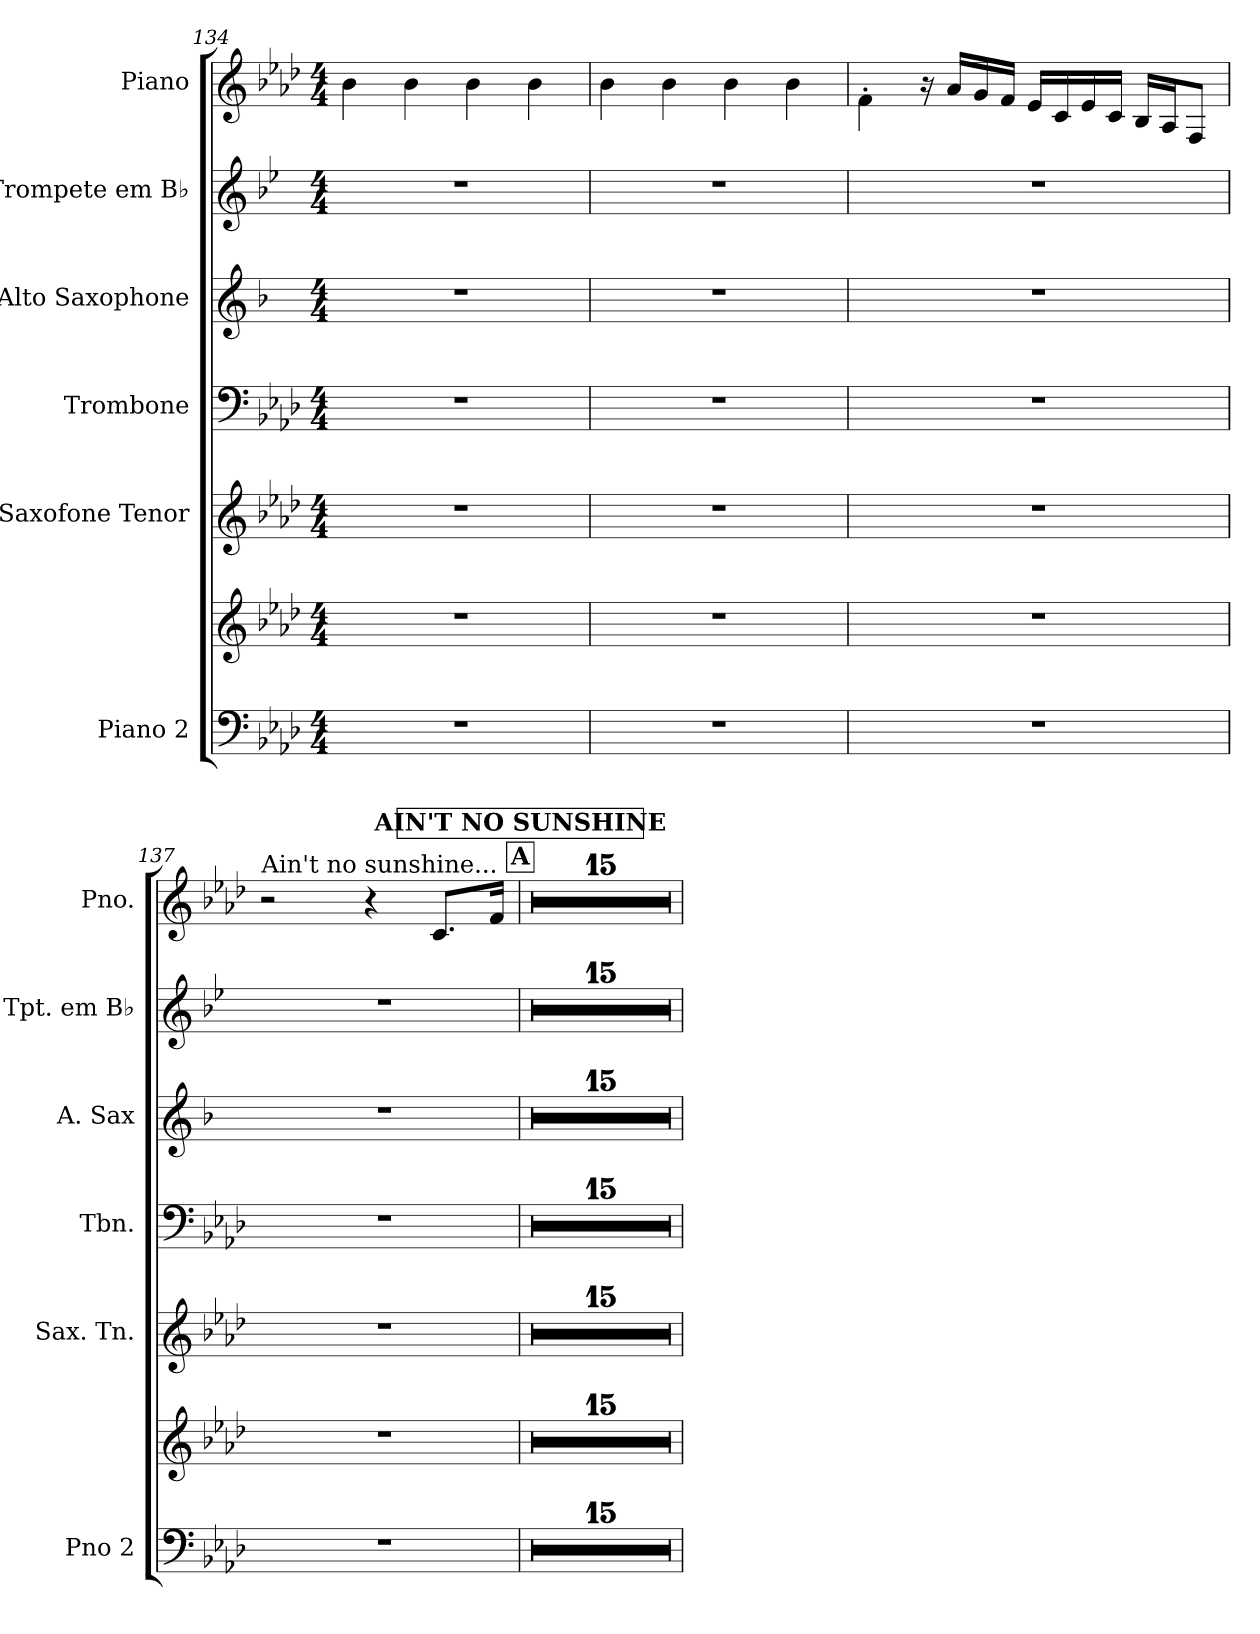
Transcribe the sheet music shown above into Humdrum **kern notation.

**kern	**kern	**kern	**kern	**kern	**kern	**kern
*part6	*part6	*part5	*part4	*part3	*part2	*part1
*staff7	*staff6	*staff5	*staff4	*staff3	*staff2	*staff1
*I"Piano 2	*	*I"Saxofone Tenor	*I"Trombone	*I"Alto Saxophone	*I"Trompete em B♭	*I"Piano
*I'Pno 2	*	*I'Sax. Tn.	*I'Tbn.	*I'A. Sax	*I'Tpt. em B♭	*I'Pno.
!!LO:PB:g=z
*clefF4	*clefG2	*clefG2	*clefF4	*clefG2	*clefG2	*clefG2
*	*	*ITrd8c14	*	*ITrd5c9	*ITrd1c2	*
*k[b-e-a-d-]	*k[b-e-a-d-]	*k[b-e-a-d-]	*k[b-e-a-d-]	*k[b-e-a-d-]	*k[b-e-a-d-]	*k[b-e-a-d-]
*M4/4	*M4/4	*M4/4	*M4/4	*M4/4	*M4/4	*M4/4
=134	=134	=134	=134	=134	=134	=134
1r	1r	1r	1r	1r	1r	4b-
.	.	.	.	.	.	4b-
.	.	.	.	.	.	4b-
.	.	.	.	.	.	4b-
=135	=135	=135	=135	=135	=135	=135
1r	1r	1r	1r	1r	1r	4b-
.	.	.	.	.	.	4b-
.	.	.	.	.	.	4b-
.	.	.	.	.	.	4b-
=136	=136	=136	=136	=136	=136	=136
1r	1r	1r	1r	1r	1r	4f'\
.	.	.	.	.	.	16r
.	.	.	.	.	.	16a-/LL
.	.	.	.	.	.	16g/
.	.	.	.	.	.	16f/JJ
.	.	.	.	.	.	16e-/LL
.	.	.	.	.	.	16c/
.	.	.	.	.	.	16e-/
.	.	.	.	.	.	16c/JJ
.	.	.	.	.	.	16B-/LL
.	.	.	.	.	.	16A-/J
.	.	.	.	.	.	8F/J
=137	=137	=137	=137	=137	=137	=137
!	!	!	!	!	!	!LO:TX:a:t=Ain't no sunshine...
1r	1r	1r	1r	1r	1r	2r
.	.	.	.	.	.	4r
.	.	.	.	.	.	8.c/L
.	.	.	.	.	.	16f/Jk
!!LO:REH:place=s1:a:B:fs=14:t=A
!!LO:REH:place=s1:a:B:fs=14:t=AIN'T NO SUNSHINE
=138	=138	=138	=138	=138	=138	=138
1r	1r	1r	1r	1r	1r	1r
=139	=139	=139	=139	=139	=139	=139
1r	1r	1r	1r	1r	1r	1r
!!LO:PB:g=z
=140	=140	=140	=140	=140	=140	=140
1r	1r	1r	1r	1r	1r	1r
=141	=141	=141	=141	=141	=141	=141
1r	1r	1r	1r	1r	1r	1r
=142	=142	=142	=142	=142	=142	=142
1r	1r	1r	1r	1r	1r	1r
=143	=143	=143	=143	=143	=143	=143
1r	1r	1r	1r	1r	1r	1r
=144	=144	=144	=144	=144	=144	=144
1r	1r	1r	1r	1r	1r	1r
=145	=145	=145	=145	=145	=145	=145
1r	1r	1r	1r	1r	1r	1r
!!LO:REH:place=s1:a:B:fs=14:t=B
=146	=146	=146	=146	=146	=146	=146
1r	1r	1r	1r	1r	1r	1r
=147	=147	=147	=147	=147	=147	=147
1r	1r	1r	1r	1r	1r	1r
=148	=148	=148	=148	=148	=148	=148
1r	1r	1r	1r	1r	1r	1r
=149	=149	=149	=149	=149	=149	=149
1r	1r	1r	1r	1r	1r	1r
=150	=150	=150	=150	=150	=150	=150
1r	1r	1r	1r	1r	1r	1r
=151	=151	=151	=151	=151	=151	=151
1r	1r	1r	1r	1r	1r	1r
=152	=152	=152	=152	=152	=152	=152
1r	1r	1r	1r	1r	1r	1r
=	=	=	=	=	=	=
*-	*-	*-	*-	*-	*-	*-
